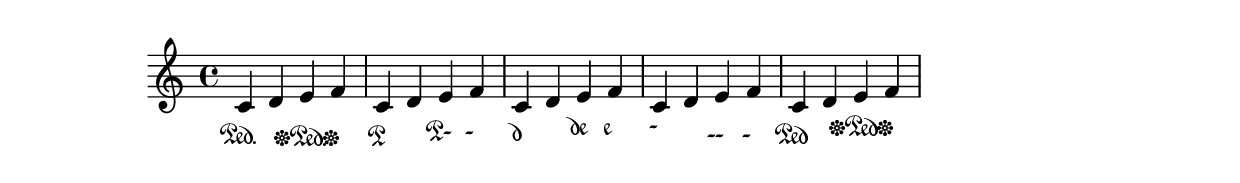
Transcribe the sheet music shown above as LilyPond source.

%% Do not edit this file; it is automatically
%% generated from LSR http://lsr.dsi.unimi.it
%% This file is in the public domain.
\version "2.13.16"

\header {
  lsrtags = "keyboards, tweaks-and-overrides"

  texidoc = "
@code{Staff.pedalSustainStrings} can be used to set the text used for
pedal down and up.  Note that the only valid strings are those found in
the list of pedal glyphs - the values used this snippet constitute an
exhaustive list.

"
  doctitle = "Changing the text for sustain markings"
} % begin verbatim

sustainNotes = { c4\sustainOn d e\sustainOff\sustainOn f\sustainOff }

\relative c' {
  \sustainNotes
  \set Staff.pedalSustainStrings = #'("P" "P-" "-")
  \sustainNotes
  \set Staff.pedalSustainStrings = #'("d" "de" "e")
  \sustainNotes
  \set Staff.pedalSustainStrings = #'("M" "M-" "-")
  \sustainNotes
  \set Staff.pedalSustainStrings = #'("Ped" "*Ped" "*")
  \sustainNotes
}
